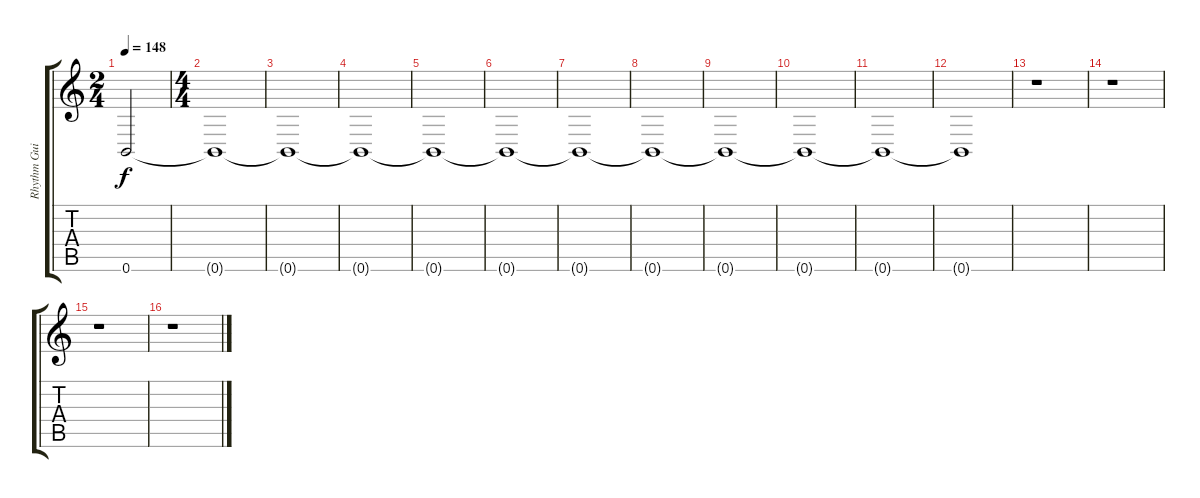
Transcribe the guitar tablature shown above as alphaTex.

\track ("Rhythm Guitar 1" "Rhythm Gui") {instrument distortionguitar}
\staff {score tabs}
\tuning (E4 B3 G3 D3 A2 B1) {hide}
\ts (2 4)
\tempo 148
\clef g2
\ks c
0.6{t}.2{dy f volume 12} |
\ts (4 4)
0.6{t}.1 |
0.6{t}.1{volume 6} |
0.6{t}.1 |
0.6{t}.1 |
0.6{t}.1 |
0.6{t}.1 |
0.6{t}.1 |
0.6{t}.1{volume 0} |
0.6{t}.1 |
0.6{t}.1 |
0.6{t}.1 |
r.1 |
r.1 |
r.1 |
r.1
